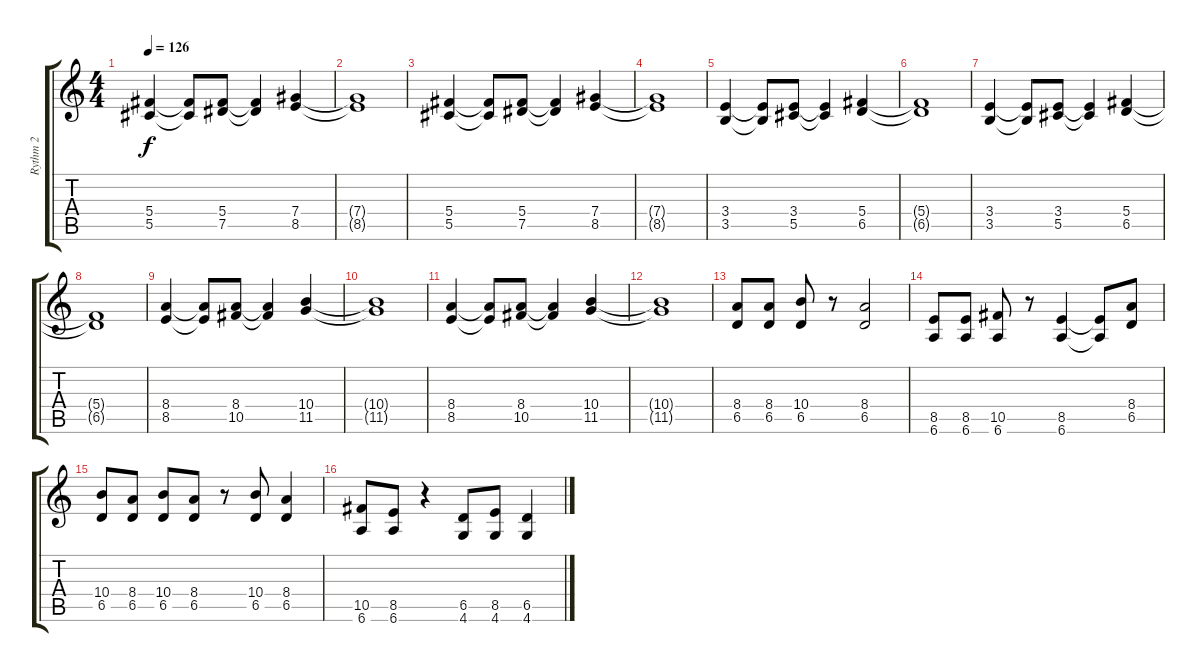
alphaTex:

\track ("Rythm 2" "Rythm 2") {instrument overdrivenguitar}
\staff {score tabs}
\tuning (Eb4 Bb3 Gb3 Db3 Ab2 Eb2) {hide}
\ts (4 4)
\tempo 126
\clef g2
\ks c
(5.4 5.5).4{dy f} (5.4{t} 5.5{t}).8 (5.4 7.5).8 (5.4{t} 7.5{t}).4 (7.4 8.5).4 |
(7.4{t} 8.5{t}).1 |
(5.4 5.5).4 (5.4{t} 5.5{t}).8 (5.4 7.5).8 (5.4{t} 7.5{t}).4 (7.4 8.5).4 |
(7.4{t} 8.5{t}).1 |
(3.4 3.5).4 (3.4{t} 3.5{t}).8 (3.4 5.5).8 (3.4{t} 5.5{t}).4 (5.4 6.5).4 |
(5.4{t} 6.5{t}).1 |
(3.4 3.5).4 (3.4{t} 3.5{t}).8 (3.4 5.5).8 (3.4{t} 5.5{t}).4 (5.4 6.5).4 |
(5.4{t} 6.5{t}).1 |
(8.4 8.5).4 (8.4{t} 8.5{t}).8 (8.4 10.5).8 (8.4{t} 10.5{t}).4 (10.4 11.5).4 |
(10.4{t} 11.5{t}).1 |
(8.4 8.5).4 (8.4{t} 8.5{t}).8 (8.4 10.5).8 (8.4{t} 10.5{t}).4 (10.4 11.5).4 |
(10.4{t} 11.5{t}).1 |
(8.4 6.5).8 (8.4 6.5).8 (10.4 6.5).8 r.8 (8.4 6.5).2 |
(8.5 6.6).8 (8.5 6.6).8 (10.5 6.6).8 r.8 (8.5 6.6).4 (8.5{t} 6.6{t}).8 (8.4 6.5).8 |
(10.4 6.5).8 (8.4 6.5).8 (10.4 6.5).8 (8.4 6.5).8 r.8 (10.4 6.5).8 (8.4 6.5).4 |
(10.5 6.6).8 (8.5 6.6).8 r.4 (6.5 4.6).8 (8.5 4.6).8 (6.5 4.6).4
